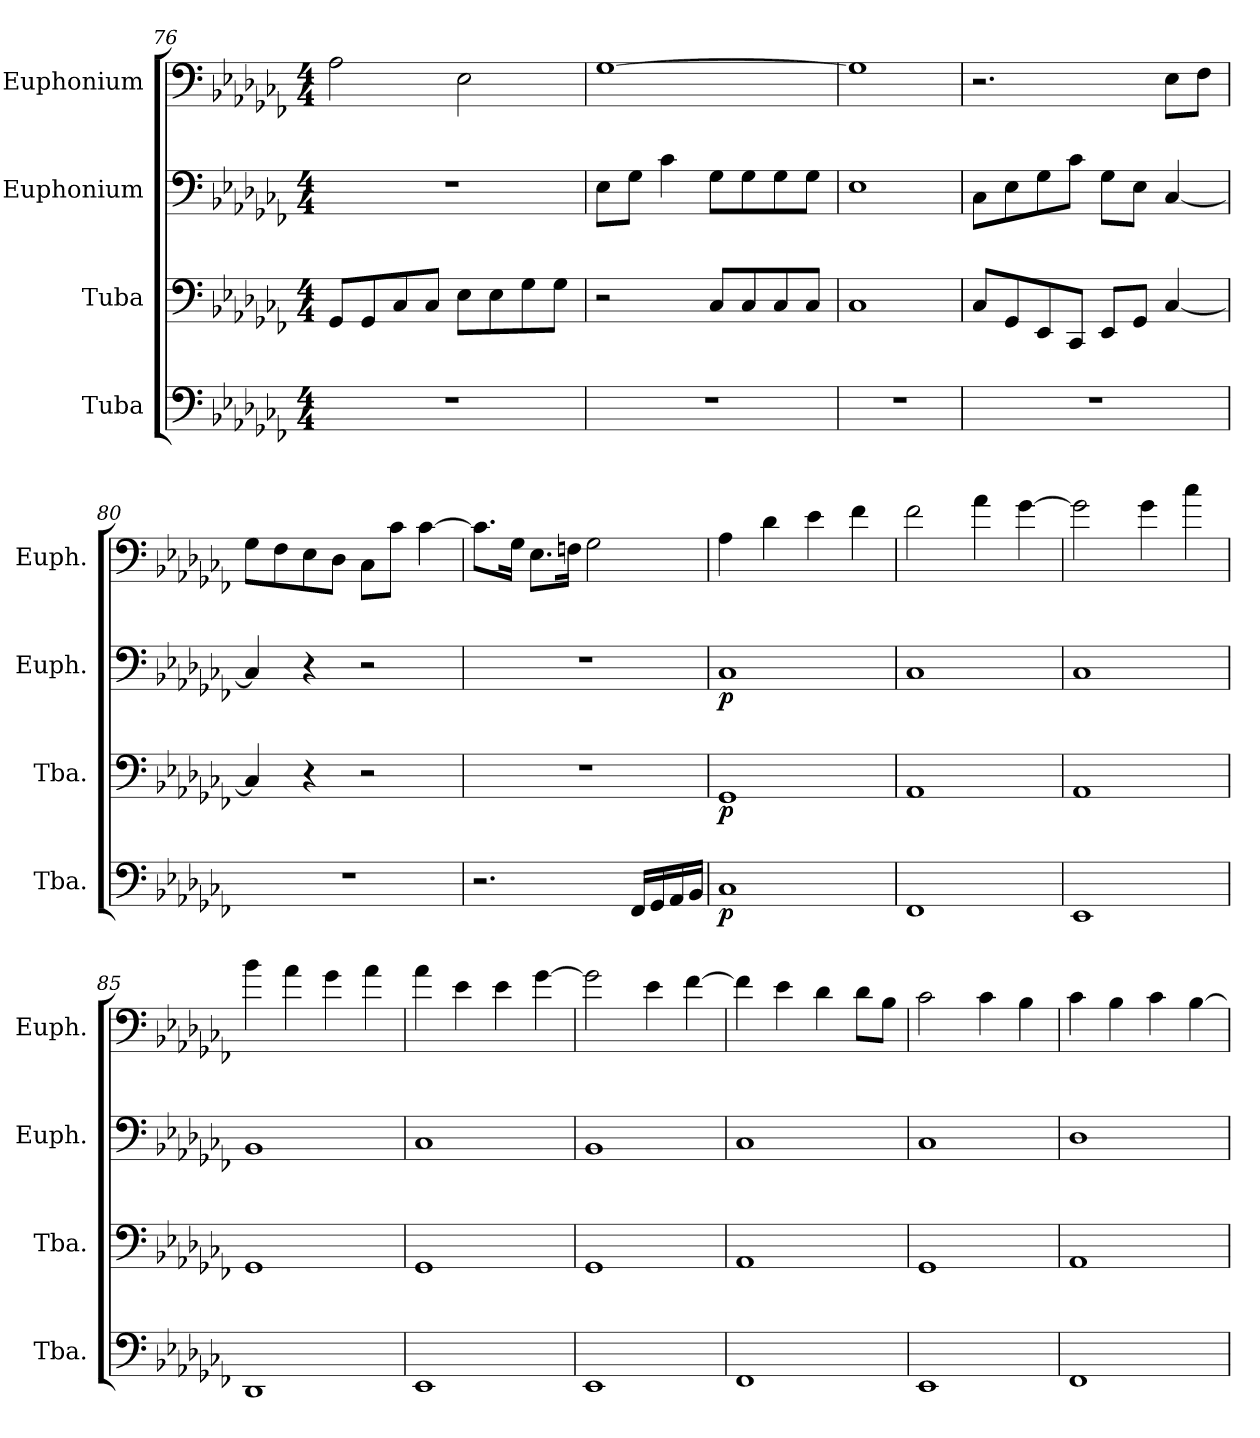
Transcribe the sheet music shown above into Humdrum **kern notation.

**kern	**dynam	**kern	**dynam	**kern	**dynam	**kern
*part4	*part4	*part3	*part3	*part2	*part2	*part1
*staff4	*staff4	*staff3	*staff3	*staff2	*staff2	*staff1
*I"Tuba	*	*I"Tuba	*	*I"Euphonium	*	*I"Euphonium
*I'Tba.	*	*I'Tba.	*	*I'Euph.	*	*I'Euph.
*clefF4	*	*clefF4	*	*clefF4	*	*clefF4
*k[b-e-a-d-g-c-f-]	*	*k[b-e-a-d-g-c-f-]	*	*k[b-e-a-d-g-c-f-]	*	*k[b-e-a-d-g-c-f-]
*M4/4	*	*M4/4	*	*M4/4	*	*M4/4
=76	=76	=76	=76	=76	=76	=76
1r	.	8GG-/L	.	1r	.	2A-\
.	.	8GG-/	.	.	.	.
.	.	8C-/	.	.	.	.
.	.	8C-/J	.	.	.	.
.	.	8E-\L	.	.	.	2E-\
.	.	8E-\	.	.	.	.
.	.	8G-\	.	.	.	.
.	.	8G-\J	.	.	.	.
=77	=77	=77	=77	=77	=77	=77
1r	.	2r	.	8E-\L	.	[1G-
.	.	.	.	8G-\J	.	.
.	.	.	.	4c-\	.	.
.	.	8C-/L	.	8G-\L	.	.
.	.	8C-/	.	8G-\	.	.
.	.	8C-/	.	8G-\	.	.
.	.	8C-/J	.	8G-\J	.	.
=78	=78	=78	=78	=78	=78	=78
1r	.	1C-	.	1E-	.	1G-]
=79	=79	=79	=79	=79	=79	=79
1r	.	8C-/L	.	8C-\L	.	2.r
.	.	8GG-/	.	8E-\	.	.
.	.	8EE-/	.	8G-\	.	.
.	.	8CC-/J	.	8c-\J	.	.
.	.	8EE-/L	.	8G-\L	.	.
.	.	8GG-/J	.	8E-\J	.	.
.	.	[4C-/	.	[4C-/	.	8E-\L
.	.	.	.	.	.	8F-\J
!!LO:PB:g=z
=80	=80	=80	=80	=80	=80	=80
1r	.	4C-/]	.	4C-/]	.	8G-\L
.	.	.	.	.	.	8F-\
.	.	4r	.	4r	.	8E-\
.	.	.	.	.	.	8D-\J
.	.	2r	.	2r	.	8C-\L
.	.	.	.	.	.	8c-\J
.	.	.	.	.	.	[4c-\
=81	=81	=81	=81	=81	=81	=81
2.r	.	1r	.	1r	.	8.c-\L]
.	.	.	.	.	.	16G-\Jk
.	.	.	.	.	.	8.E-\L
.	.	.	.	.	.	16Fn\Jk
.	.	.	.	.	.	2G-\
16FF-/LL	.	.	.	.	.	.
16GG-/	.	.	.	.	.	.
16AA-/	.	.	.	.	.	.
16BB-/JJ	.	.	.	.	.	.
=82	=82	=82	=82	=82	=82	=82
*	*	*	*	*	*	*MM120
!	!LO:DY:b	!	!LO:DY:b	!	!LO:DY:b	!
1C-	p	1GG-	p	1C-	p	4A-\
.	.	.	.	.	.	4d-\
.	.	.	.	.	.	4e-\
.	.	.	.	.	.	4f-\
=83	=83	=83	=83	=83	=83	=83
1FF-	.	1AA-	.	1C-	.	2f-\
.	.	.	.	.	.	4a-\
.	.	.	.	.	.	[4g-\
=84	=84	=84	=84	=84	=84	=84
1EE-	.	1AA-	.	1C-	.	2g-\]
.	.	.	.	.	.	4g-\
.	.	.	.	.	.	4cc-\
=85	=85	=85	=85	=85	=85	=85
1DD-	.	1GG-	.	1BB-	.	4b-\
.	.	.	.	.	.	4a-\
.	.	.	.	.	.	4g-\
.	.	.	.	.	.	4a-\
!!LO:LB:g=z
=86	=86	=86	=86	=86	=86	=86
1EE-	.	1GG-	.	1C-	.	4a-\
.	.	.	.	.	.	4e-\
.	.	.	.	.	.	4e-\
.	.	.	.	.	.	[4g-\
=87	=87	=87	=87	=87	=87	=87
1EE-	.	1GG-	.	1BB-	.	2g-\]
.	.	.	.	.	.	4e-\
.	.	.	.	.	.	[4f-\
=88	=88	=88	=88	=88	=88	=88
1FF-	.	1AA-	.	1C-	.	4f-\]
.	.	.	.	.	.	4e-\
.	.	.	.	.	.	4d-\
.	.	.	.	.	.	8d-\L
.	.	.	.	.	.	8B-\J
=89	=89	=89	=89	=89	=89	=89
1EE-	.	1GG-	.	1C-	.	2c-\
.	.	.	.	.	.	4c-\
.	.	.	.	.	.	4B-\
=90	=90	=90	=90	=90	=90	=90
1FF-	.	1AA-	.	1D-	.	4c-\
.	.	.	.	.	.	4B-\
.	.	.	.	.	.	4c-\
.	.	.	.	.	.	[4B-\
=	=	=	=	=	=	=
*-	*-	*-	*-	*-	*-	*-
